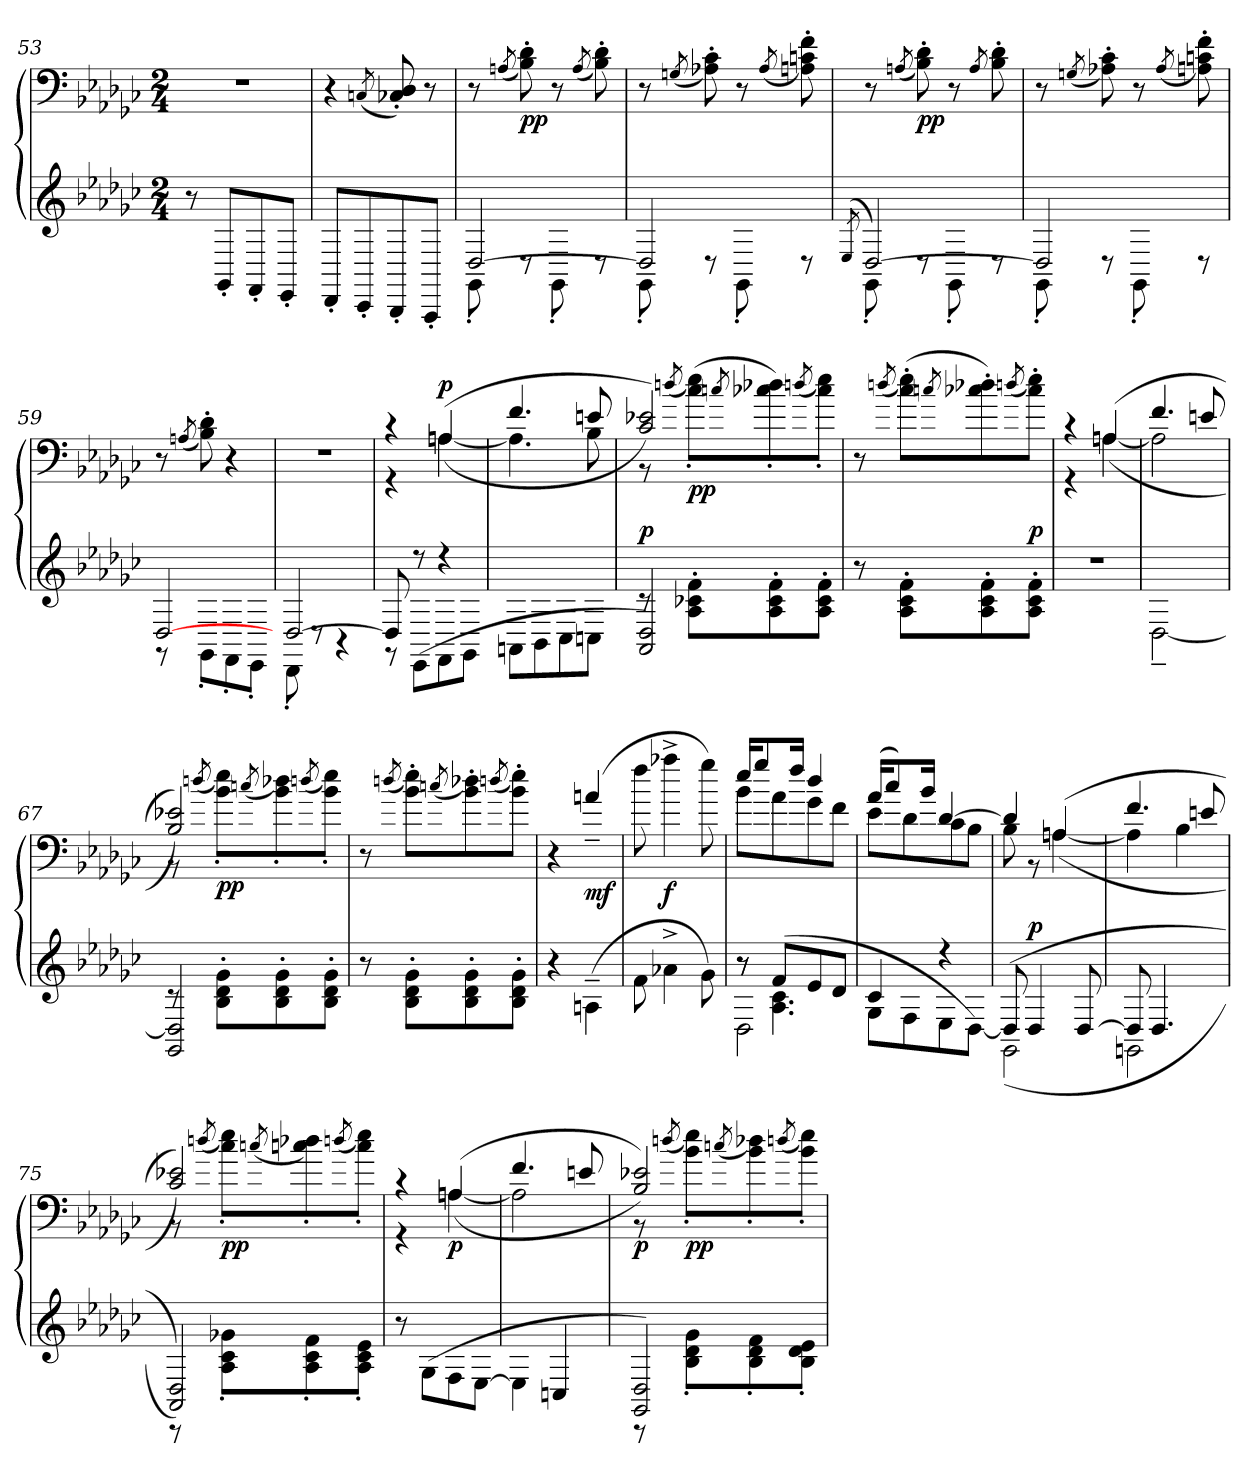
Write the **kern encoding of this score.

**kern	**kern	**dynam
*part1	*part1	*part1
*staff2	*staff1	*staff1/2
*clefG2	*clefF4	*
*k[b-e-a-d-g-c-]	*k[b-e-a-d-g-c-]	*
*G-:	*G-:	*
*M2/4	*M2/4	*
=53	=53	=53
8r	2r	.
8GG-'/L	.	.
8FF'/	.	.
8EE-'/J	.	.
!!LO:PB:g=z
=54	=54	=54
8DD-'/L	4r	.
8CC-'/	.	.
.	(<8qCn/	.
8BBB-'/	8C-X'/ 8D-'/)	.
8AAA-'/J	8r	.
=55	=55	=55
*^	*	*
[2D-/	8GG-'\	8r	.
.	.	(<8qAn/	.
!	!	!	!LO:DY:b
.	8r	8B-'\ 8d-'\)	pp
.	8GG-'\	8r	.
.	.	(<8qA/	.
.	8r	8B-'\ 8d-'\)	.
=56	=56	=56	=56
2D-/]	8GG-'\	8r	.
.	.	(<8qGn/	.
.	8r	8A-X'\ 8c-'\)	.
.	8GG-'\	8r	.
.	.	(<8qA-/	.
.	8r	8An'\ 8cn'\ 8f'\)	.
=57	=57	=57	=57
(<8qE-/	.	.	.
[2D-/)	8GG-'\	8r	.
.	.	(<8qAn/	.
!	!	!	!LO:DY:b
.	8r	8B-'\ 8d-'\)	pp
.	8GG-'\	8r	.
.	.	8qA/	.
.	8r	8B-'\ 8d-'\	.
=58	=58	=58	=58
2D-/]	8GG-'\	8r	.
.	.	(<8qGn/	.
.	8r	8A-X'\ 8c-'\)	.
.	8GG-'\	8r	.
.	.	(<8qA-/	.
.	8r	8An'\ 8cn'\ 8f'\)	.
!!LO:LB:g=z
=59	=59	=59	=59
[2D-/	8r	8r	.
.	.	(<8qAn/	.
.	8GG-'\L	8B-'\ 8d-'\)	.
.	8FF'\	4r	.
.	8EE-'\J	.	.
=60	=60	=60	=60
[2D-/	8DD-'\	2r	.
.	8r	.	.
.	4r	.	.
=61	=61	=61	=61
*	*	*^	*
8D-/]	8r	4r	4r	.
8r	(<8EE-\L	.	.	.
!	!	!	!	!LO:DY:a
4r	8FF\	(>(<4An\	[4An/	p
.	8GG-\J	.	.	.
=62	=62	=62	=62	=62
2ryy	8AAn\L	4.f/	4.An\]	.
.	8BB-\	.	.	.
.	8C-\	.	.	.
.	8Cn\J	8en/	8B-\	.
=63	=63	=63	=63	=63
!	!	!	!	!LO:DY:a=2
8rc	2AA-/ 2D-/)	2c-/ 2e-X/))	8r	p
.	.	.	(>8qddn/	.
!	!	!	!	!LO:DY:b
8A-'\ 8c-X'\ 8f'\L	.	.	(>8cc-'\ 8ee-'\L)	pp
.	.	.	8qccn/	.
8A-'\ 8c-'\ 8f'\	.	.	8cc-X'\ 8dd-X'\)	.
.	.	.	(>8qddn/	.
8A-'\ 8c-'\ 8f'\J	.	.	8cc-'\ 8ee-'\J)	.
*v	*v	*	*	*
*	*v	*v	*
!!LO:LB:g=z
=64	=64	=64
8r	8r	.
.	(>8qddn/	.
8A-'\ 8c-'\ 8f'\L	(>8cc-'\ 8ee-'\L)	.
.	8qccn/	.
8A-'\ 8c-'\ 8f'\	8cc-X'\ 8dd-X'\)	.
.	(>8qddn/	.
!	!	!LO:DY:a=2
8A-'\ 8c-'\ 8f'\J	8cc-'\ 8ee-'\J)	p
=65	=65	=65
*	*^	*
2r	4r	4r	.
.	(>4An/	(<[4An\	.
=66	=66	=66	=66
*^	*	*	*
2ryy	[2D-~\	4.f/	2A\]	.
.	.	8en/	.	.
=67	=67	=67	=67	=67
8rB	2GG-/ 2D-]/	2B-/ 2e-X/))	8r	.
.	.	.	(>8qddn/	.
!	!	!	!	!LO:DY:b
8B-'\ 8d-'\ 8g-'\L	.	.	8b-'\ 8ee-'\L)	pp
.	.	.	(>8qccn/	.
8B-'\ 8d-'\ 8g-'\	.	.	8b-'\ 8dd-X'\)	.
.	.	.	(>8qddn/	.
8B-'\ 8d-'\ 8g-'\J	.	.	8b-'\ 8ee-'\J)	.
*v	*v	*	*	*
*	*v	*v	*
=68	=68	=68
8r	8r	.
.	(>8qddn/	.
8B-'\ 8d-'\ 8g-'\L	8b-'\ 8ee-'\L)	.
.	(>8qccn/	.
8B-'\ 8d-'\ 8g-'\	8b-'\ 8dd-X'\)	.
.	(>8qddn/	.
8B-'\ 8d-'\ 8g-'\J	8b-'\ 8ee-'\J)	.
!!LO:LB:g=z
=69	=69	=69
4r	4r	.
!	!	!LO:DY:b
(>4An~\	(>4an~/	mf
=70	=70	=70
8f\	8ff\	.
!	!	!LO:DY:b
4a-X^\	4aa-X^\	f
8g-\)	8gg-\)	.
=71	=71	=71
*^	*^	*
*	*^	*	*	*
8r	8r	2D-\	16ee-/KL	8b-\L	.
.	.	.	8gg-/	.	.
(<8f/L	4.A-\ 4.c-\	.	.	8a-\	.
.	.	.	16ff/Jk	.	.
8e-/	.	.	4dd-/	8g-\	.
8d-/J	.	.	.	8f\J	.
*	*v	*v	*	*	*
=72	=72	=72	=72	=72
4c-/	8G-\L	(>16a-/KL	8e-\L	.
.	.	8cc-/)	.	.
.	8F\	.	8d-\	.
.	.	16b-/Jk	.	.
4r	8E-\	[4d-/	8c-\	.
.	[8D-\J)	.	8B-\J	.
=73	=73	=73	=73	=73
8D-/]	(<(<2GG-\	4d-/]	8B-\	.
!	!	!	!	!LO:DY:a=2
4D-/	.	.	8r	p
.	.	(>4An/	(<[4An\	.
[8D-/	.	.	.	.
!!LO:LB:g=z	!!
=74	=74	=74	=74	=74
8D-/]	2GGn\	4.f/	4A\]	.
4.D-/	.	.	.	.
.	.	.	4B-\	.
.	.	8en/	.	.
=75	=75	=75	=75	=75
2D-/ 2AA-/))	8r	2e-X/ 2c-/))	8r	.
.	.	.	(>8qddn/	.
!	!	!	!	!LO:DY:b
.	8A-'\ 8c-'\ 8g-X'\L	.	8cc-'\ 8ee-'\L)	pp
.	.	.	(>8qccn/	.
.	8A-'\ 8c-'\ 8f'\	.	8cc'\ 8dd-X'\)	.
.	.	.	(>8qddn/	.
.	8A-'\ 8c-'\ 8e-'\J	.	8cc'\ 8ee-'\J)	.
*v	*v	*	*	*
=76	=76	=76	=76
8r	4r	4r	.
(>8G-\L	.	.	.
!	!	!	!LO:DY:b
8F\	(>4An/	(<[4An\	p
[8E-\J	.	.	.
=77	=77	=77	=77
4E-\]	4.f/	2An\]	.
4Cn/	.	.	.
.	8en/	.	.
=78	=78	=78	=78
*^	*	*	*
!	!	!	!	!LO:DY:b
2D-/ 2GG-/)	8r	2e-X/ 2B-/))	8r	p
.	.	.	(>8qddn/	.
!	!	!	!	!LO:DY:b
.	8B-'\ 8d-'\ 8g-'\L	.	8b-'\ 8ee-'\L)	pp
.	.	.	(>8qccn/	.
.	8B-'\ 8d-'\ 8f'\	.	8b-'\ 8dd-X'\)	.
.	.	.	(>8qddn/	.
.	8B-'\ 8d-'\ 8e-'\J	.	8b-'\ 8ee-'\J)	.
*v	*v	*	*	*
*	*v	*v	*
=	=	=
*-	*-	*-
